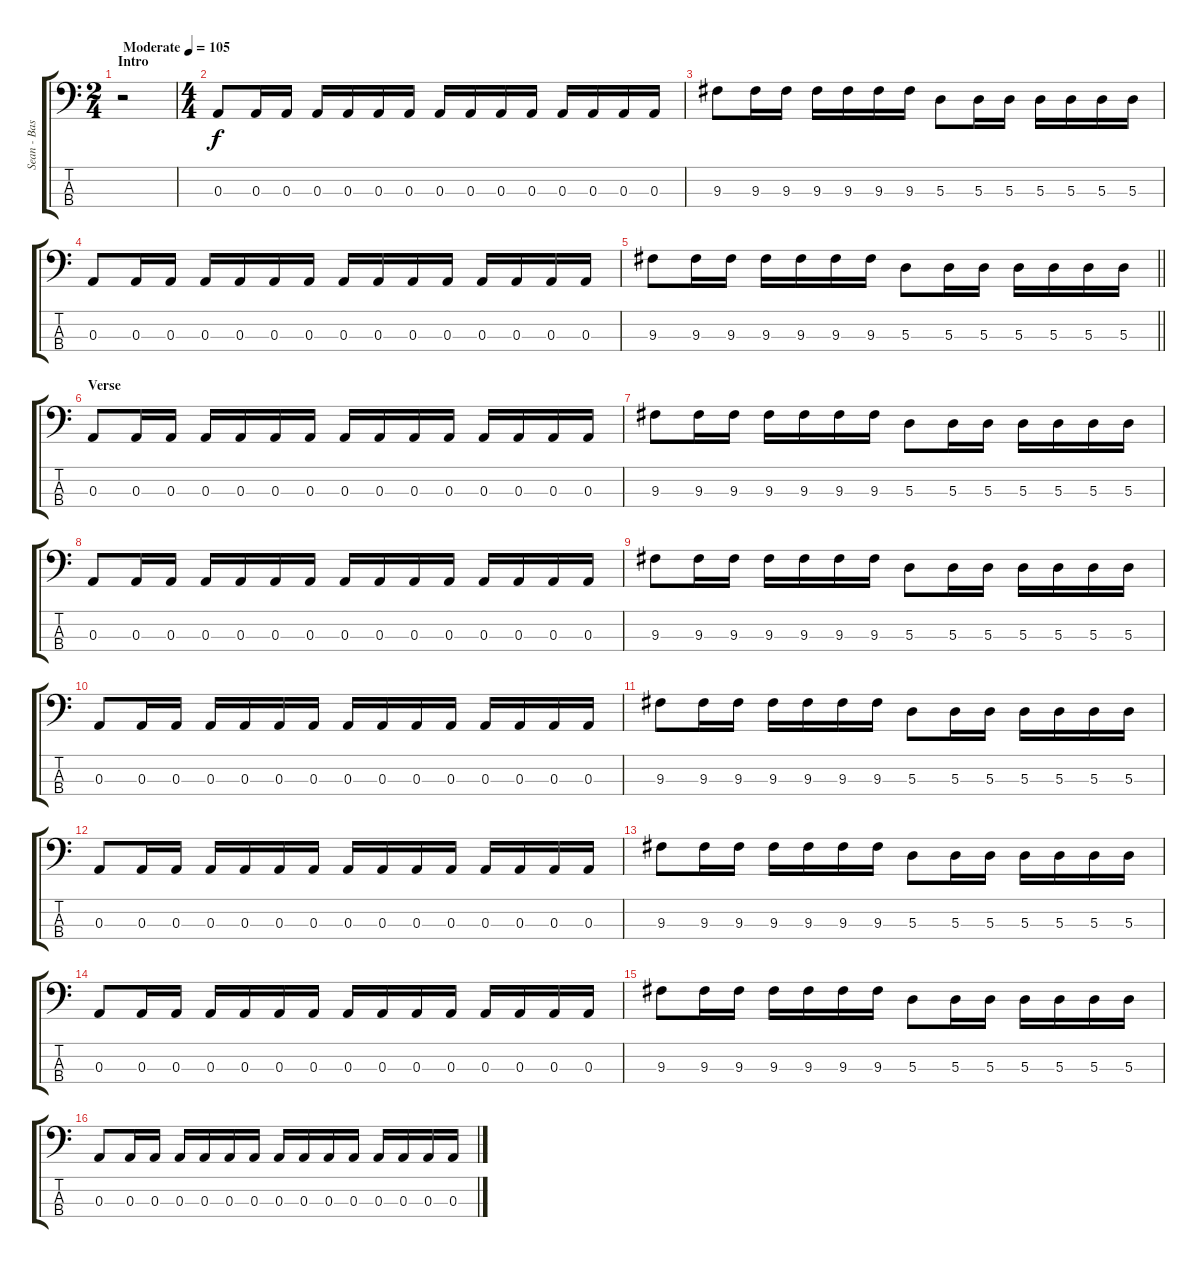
\track ("Sean - Bass" "Sean - Bas") {instrument electricbassfinger}
\staff {score tabs}
\tuning (G2 D2 A1 D1) {hide}
\ts (2 4)
\section ("" "Intro")
\tempo (105 "Moderate")
\clef f4
\ks c
r.2{dy f instrument electricbassfinger} |
\ts (4 4)
0.3.8 0.3.16 0.3.16 0.3.16 0.3.16 0.3.16 0.3.16 0.3.16 0.3.16 0.3.16 0.3.16 0.3.16 0.3.16 0.3.16 0.3.16 |
9.3.8 9.3.16 9.3.16 9.3.16 9.3.16 9.3.16 9.3.16 5.3.8 5.3.16 5.3.16 5.3.16 5.3.16 5.3.16 5.3.16 |
0.3.8 0.3.16 0.3.16 0.3.16 0.3.16 0.3.16 0.3.16 0.3.16 0.3.16 0.3.16 0.3.16 0.3.16 0.3.16 0.3.16 0.3.16 |
\barLineRight lightlight
9.3.8 9.3.16 9.3.16 9.3.16 9.3.16 9.3.16 9.3.16 5.3.8 5.3.16 5.3.16 5.3.16 5.3.16 5.3.16 5.3.16 |
\section ("" "Verse")
0.3.8 0.3.16 0.3.16 0.3.16 0.3.16 0.3.16 0.3.16 0.3.16 0.3.16 0.3.16 0.3.16 0.3.16 0.3.16 0.3.16 0.3.16 |
9.3.8 9.3.16 9.3.16 9.3.16 9.3.16 9.3.16 9.3.16 5.3.8 5.3.16 5.3.16 5.3.16 5.3.16 5.3.16 5.3.16 |
0.3.8 0.3.16 0.3.16 0.3.16 0.3.16 0.3.16 0.3.16 0.3.16 0.3.16 0.3.16 0.3.16 0.3.16 0.3.16 0.3.16 0.3.16 |
9.3.8 9.3.16 9.3.16 9.3.16 9.3.16 9.3.16 9.3.16 5.3.8 5.3.16 5.3.16 5.3.16 5.3.16 5.3.16 5.3.16 |
0.3.8 0.3.16 0.3.16 0.3.16 0.3.16 0.3.16 0.3.16 0.3.16 0.3.16 0.3.16 0.3.16 0.3.16 0.3.16 0.3.16 0.3.16 |
9.3.8 9.3.16 9.3.16 9.3.16 9.3.16 9.3.16 9.3.16 5.3.8 5.3.16 5.3.16 5.3.16 5.3.16 5.3.16 5.3.16 |
0.3.8 0.3.16 0.3.16 0.3.16 0.3.16 0.3.16 0.3.16 0.3.16 0.3.16 0.3.16 0.3.16 0.3.16 0.3.16 0.3.16 0.3.16 |
9.3.8 9.3.16 9.3.16 9.3.16 9.3.16 9.3.16 9.3.16 5.3.8 5.3.16 5.3.16 5.3.16 5.3.16 5.3.16 5.3.16 |
0.3.8 0.3.16 0.3.16 0.3.16 0.3.16 0.3.16 0.3.16 0.3.16 0.3.16 0.3.16 0.3.16 0.3.16 0.3.16 0.3.16 0.3.16 |
9.3.8 9.3.16 9.3.16 9.3.16 9.3.16 9.3.16 9.3.16 5.3.8 5.3.16 5.3.16 5.3.16 5.3.16 5.3.16 5.3.16 |
0.3.8 0.3.16 0.3.16 0.3.16 0.3.16 0.3.16 0.3.16 0.3.16 0.3.16 0.3.16 0.3.16 0.3.16 0.3.16 0.3.16 0.3.16
